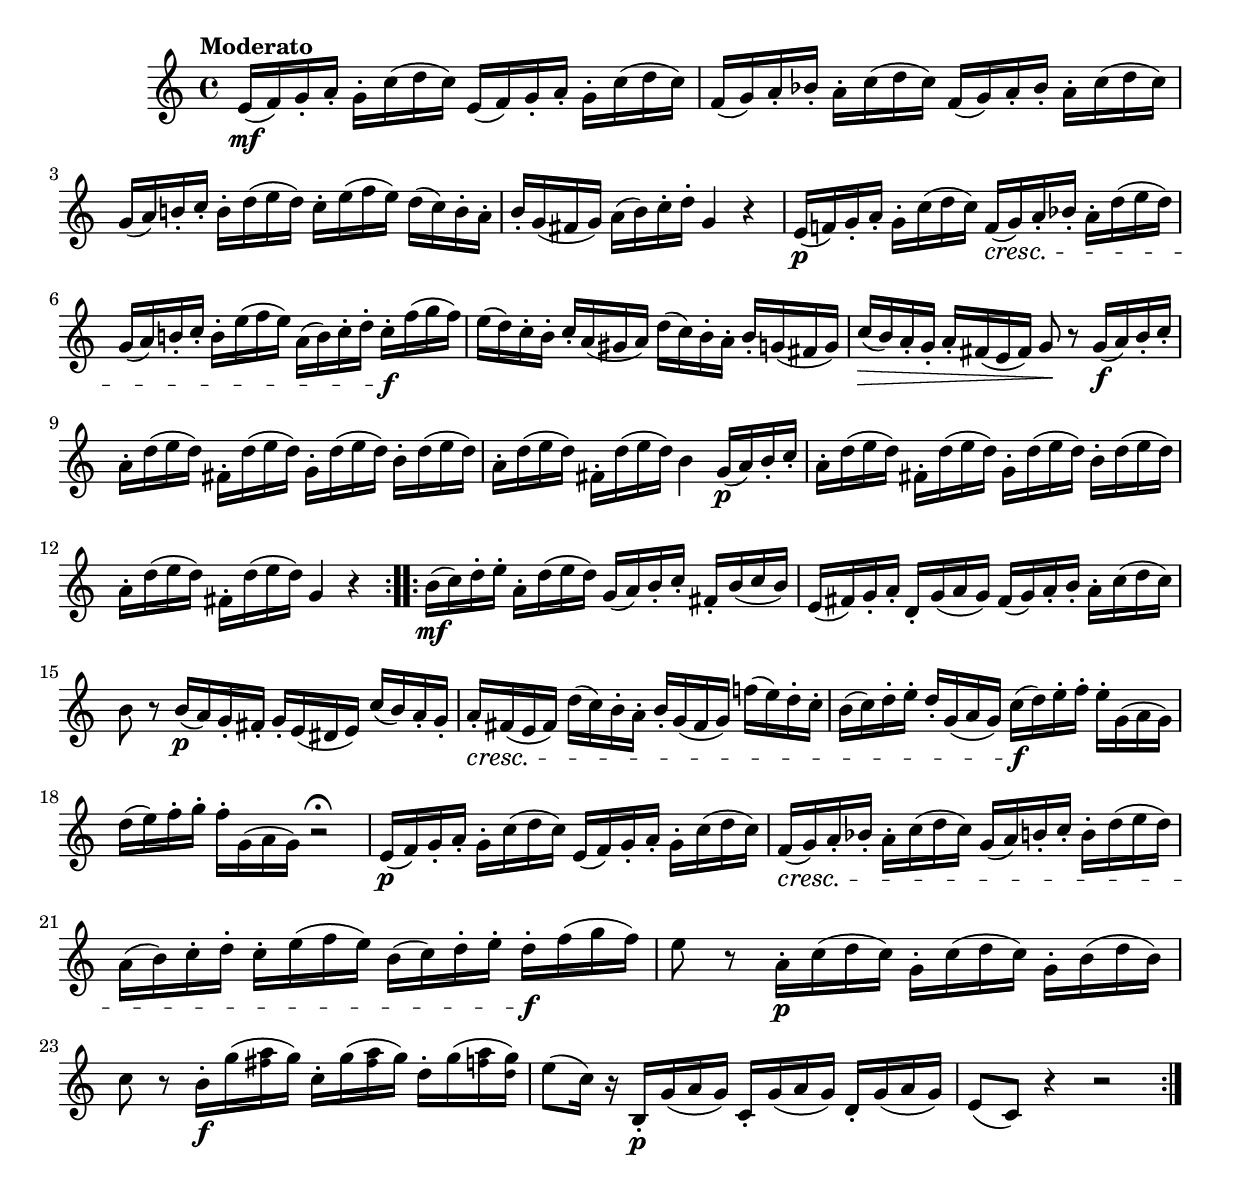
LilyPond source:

\version "2.22.0"

\include "settings.ily"

\relative {
  \language "english"

  \transposition f

  \tempo "Moderato"
  \time 4/4

  \repeat volta 2 {
    <> \mf \repeat unfold 2 { e'16( f) g-. a-. g-. c( d c) } |
    \repeat unfold 2 { f,16( g) a-. b-flat-. a-. c( d c) } |
    g16( a) b-natural!-. c-. b-. d( e d) c-. e( f e) d( c) b-. a-. |
    b16-. g( f-sharp g) a( b) c-. d-. g,4 r |
    e16( \p f-natural!) g-. a-. g-. c( d c) f,( \cresc g) a-. b-flat-. a-. d( e d) |
    g,16( a) b-natural!-. c-. b-. e( f e) a,( b) c-. d-. c-. \f f( g f) |
    e16( d) c-. b-. c-. a( g-sharp a) d( c) b-. a-. b-. g( f-sharp g) |
    c16( \> b) a-. g-. a-. f-sharp( e f-sharp) g8 \! r g16( \f a) b-. c-. |
    a16-. d( e d) f-sharp,-. d'( e d) g,-. d'( e d) b-. d( e d) |
    a16-. d( e d) f-sharp,-. d'( e d) b4 g16( \p a) b-. c-. |

    a16-. d( e d) f-sharp,-. d'( e d) g,-. d'( e d) b-. d( e d) |
    a16-. d( e d) f-sharp,-. d'( e d) g,4 r |
    % The 1st edition has:
    % a16-. d( e d) g,-. d'( e d) a-. d( e d) f-sharp,-. d'( e d) |
    % g,16-. d'( e d) b-. d( e d) g,4 r |
  }
  \repeat volta 2 {
    b16( \mf c) d-. e-. a,-. d( e d) g,( a) b-. c-. f-sharp,-. b( c b) |
    e,16( f-sharp) g-. a-. d,-. g( a g) f-sharp( g) a-. b-. a-. c( d c) |
    b8 r b16( \p a) g-. f-sharp-. g-. e( d-sharp e) c'( b) a-. g-. |
    a16-. \cresc f-sharp( e f-sharp) d'( c) b-. a-. b-. g( f-sharp g) f-natural'!( e) d-. c-. |
    b16( c) d-. e-. d-. g,( a g) c( \f d) e-. f-. e-. g,( a g) |
    d'16( e) f-. g-. f-. g,( a g) r2\fermata |

    <> \p \repeat unfold 2 { e16( f) g-. a-. g-. c( d c) } |
    f,16( \cresc g) a-. b-flat-. a-. c( d c) g( a) b-. c-. b-. d( e d) |
    a16( b) c-. d-. c-. e( f e) b( c) d-. e-. d-. \f f( g f) |
    e8 r a,16-. \p c( d c) g-. c( d c) g-. b( d b) |
    c8 r b16-. \f g'( <a \tweak font-size #-2 f-sharp> g) c,-. g'( <a \tweak font-size #-2 f-sharp> g) d-. g( <a \tweak font-size #-2 f> <g \tweak font-size #-2 d>) |
    e8( c16) r b,-. \p g'( a g) c,-. g'( a g) d-. g( a g) |
    e8( c) r4 r2 |
  }
}
